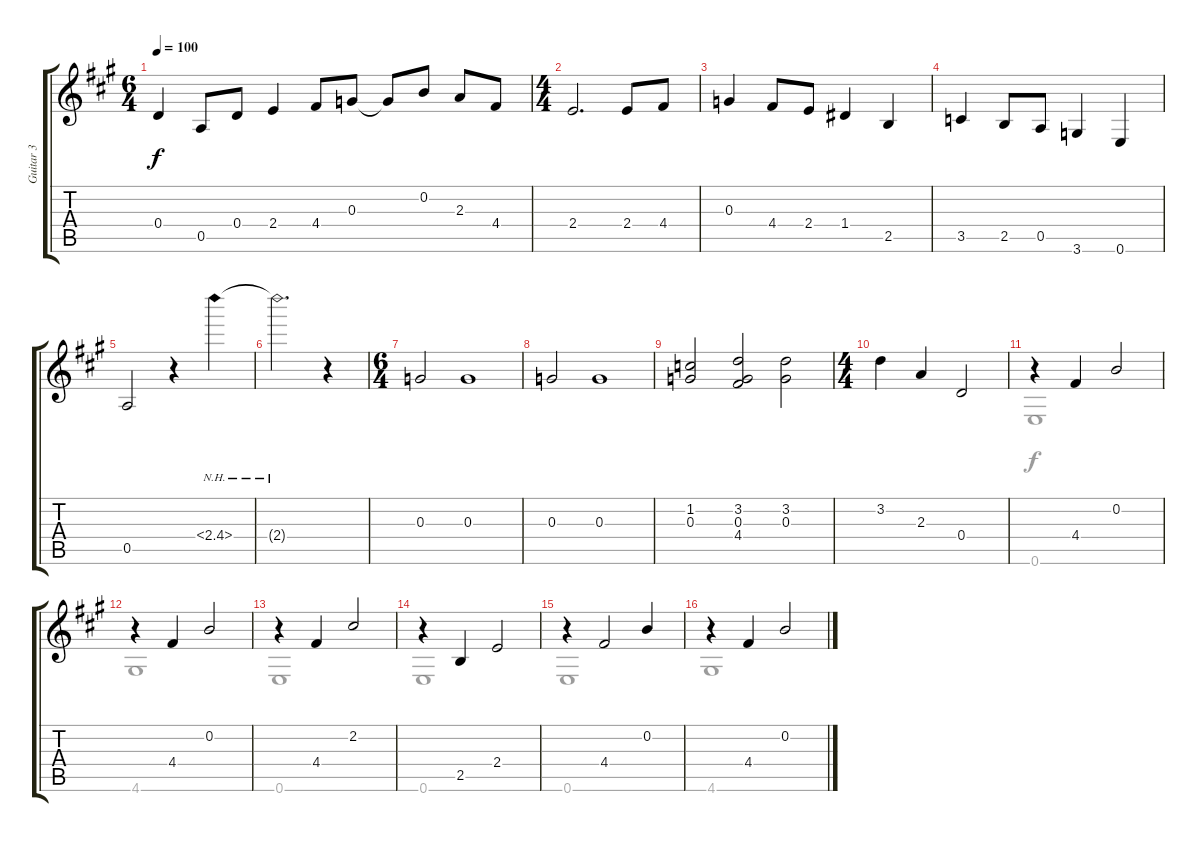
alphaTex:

\track ("Guitar 3" "Guitar 3") {instrument acousticguitarnylon}
\staff {score tabs}
\tuning (E4 B3 G3 D3 A2 E2) {hide}
\voice
\ts (6 4)
\tempo 100
\clef g2
\ks a
0.4.4{dy f} 0.5.8 0.4.8 2.4.4 4.4.8 0.3.8 0.3{t}.8 0.2.8 2.3.8 4.4.8 |
\ts (4 4)
2.4.2{d} 2.4.8 4.4.8 |
0.3.4 4.4.8 2.4.8 1.4.4 2.5.4 |
3.5.4 2.5.8 0.5.8 3.6.4 0.6.4 |
0.5.2 r.4 2.4{nh}.4 |
2.4{nh t}.2{d} r.4 |
\ts (6 4)
0.3.2 0.3.1 |
0.3.2 0.3.1 |
(1.2 0.3).2 (3.2 0.3 4.4).2 (3.2 0.3).2 |
\ts (4 4)
3.2.4 2.3.4 0.4.2 |
r.4 4.4.4 0.2.2 |
r.4 4.4.4 0.2.2 |
r.4 4.4.4 2.2.2 |
r.4 2.5.4 2.4.2 |
r.4 4.4.2 0.2.4 |
r.4 4.4.4 0.2.2
\voice
\clef g2
\ottava regular
\simile none
\ks a
|
|
|
|
|
|
|
|
|
|
0.6.1 |
4.6.1 |
0.6.1 |
0.6.1 |
0.6.1 |
4.6.1
